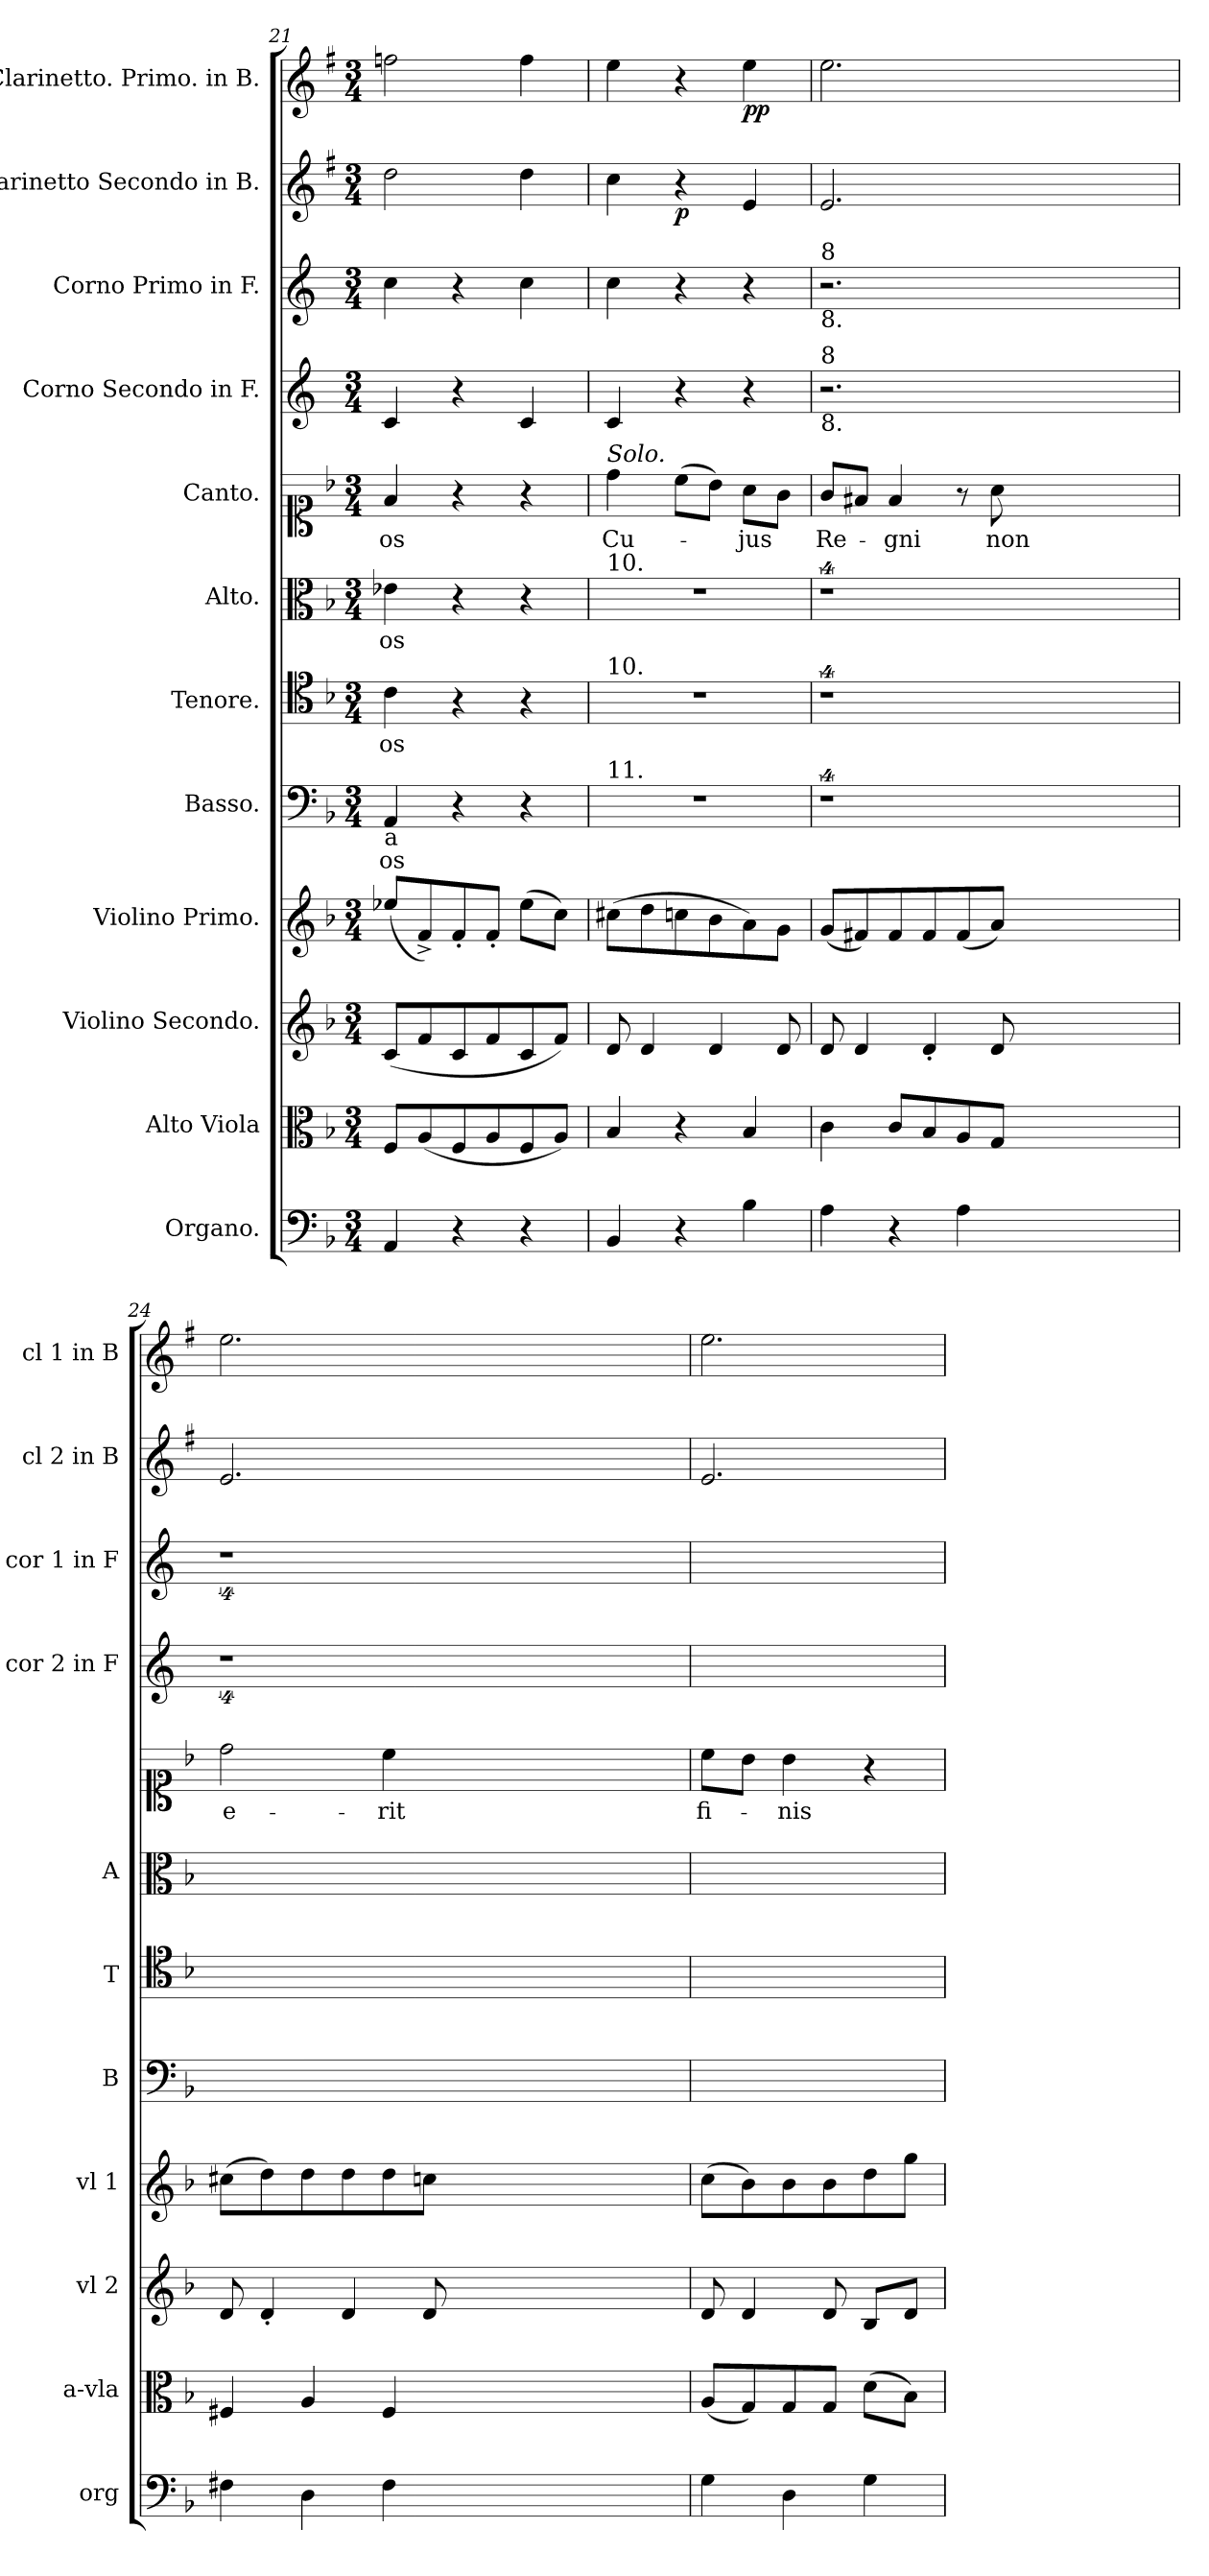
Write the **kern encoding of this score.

**kern	**kern	**kern	**kern	**kern	**text	**kern	**text	**kern	**text	**kern	**text	**kern	**kern	**kern	**dynam	**kern	**dynam
*part12	*part11	*part10	*part9	*part8	*part8	*part7	*part7	*part6	*part6	*part5	*part5	*part4	*part3	*part2	*part2	*part1	*part1
*staff12	*staff11	*staff10	*staff9	*staff8	*staff8	*staff7	*staff7	*staff6	*staff6	*staff5	*staff5	*staff4	*staff3	*staff2	*staff2	*staff1	*staff1
*I"Organo.	*I"Alto Viola	*I"Violino Secondo.	*I"Violino Primo.	*I"Basso.	*	*I"Tenore.	*	*I"Alto.	*	*I"Canto.	*	*I"Corno Secondo in F.	*I"Corno Primo in F.	*I"Clarinetto Secondo in B.	*	*I"Clarinetto. Primo. in B.	*
*I'org	*I'a-vla	*I'vl 2	*I'vl 1	*I'B	*	*I'T	*	*I'A	*	*	*	*I'cor 2 in F	*I'cor 1 in F	*I'cl 2 in B	*	*I'cl 1 in B	*
*clefF4	*clefC3	*clefG2	*clefG2	*clefF4	*	*clefC4	*	*clefC3	*	*clefC1	*	*clefG2	*clefG2	*clefG2	*	*clefG2	*
*	*	*	*	*	*	*	*	*	*	*	*	*ITrd4c7	*ITrd4c7	*ITrd1c2	*	*ITrd1c2	*
*k[b-]	*k[b-]	*k[b-]	*k[b-]	*k[b-]	*	*k[b-]	*	*k[b-]	*	*k[b-]	*	*k[b-]	*k[b-]	*k[b-]	*	*k[b-]	*
*F:	*F:	*F:	*F:	*F:	*	*F:	*	*F:	*	*F:	*	*	*	*F:	*	*F:	*
*M3/4	*M3/4	*M3/4	*M3/4	*M3/4	*	*M3/4	*	*M3/4	*	*M3/4	*	*M3/4	*M3/4	*M3/4	*	*M3/4	*
=21	=21	=21	=21	=21	=21	=21	=21	=21	=21	=21	=21	=21	=21	=21	=21	=21	=21
!	!	!	!	!LO:TX:b:t=a	!	!	!	!	!	!	!	!	!	!	!	!	!
4AA/	8F/L	(8c/L	(8ee-X\L	4AA/	-os	4c\	-os	4e-X\	-os	4f/	-os	4F/	4f\	2cc\	.	2ee-X\	.
.	(8A/	8f/	8f^/)	.	.	.	.	.	.	.	.	.	.	.	.	.	.
4r	8F/	8c/	8f'/	4r	.	4r	.	4r	.	4r	.	4r	4r	.	.	.	.
.	8A/	8f/	8f'/J	.	.	.	.	.	.	.	.	.	.	.	.	.	.
4r	8F/	8c/	(8ee-\L	4r	.	4r	.	4r	.	4r	.	4F/	4f\	4cc\	.	4ee-\	.
.	8A/J)	8f/J)	8cc\J)	.	.	.	.	.	.	.	.	.	.	.	.	.	.
=22	=22	=22	=22	=22	=22	=22	=22	=22	=22	=22	=22	=22	=22	=22	=22	=22	=22
!	!	!	!	!	!	!	!	!	!	!LO:TX:a:i:t=Solo.	!	!	!	!	!	!	!
!	!	!	!	!	!	!	!	!LO:TX:a:t=10.	!	!	!	!	!	!	!	!	!
!	!	!	!	!	!	!LO:TX:a:t=10.	!	!	!	!	!	!	!	!	!	!	!
!	!	!	!	!LO:TX:a:t=11.	!	!	!	!	!	!	!	!	!	!	!	!	!
4BB-/	4B-/	8d/	(8cc#X\L	2.r	.	2.r	.	2.r	.	4dd\	Cu-	4F/	4f\	4b-\	.	4dd\	.
.	.	4d/	8dd\	.	.	.	.	.	.	.	.	.	.	.	.	.	.
4r	4r	.	8ccn\	.	.	.	.	.	.	(8cc\L	.	4r	4r	4r	p	4r	.
.	.	4d/	8b-\	.	.	.	.	.	.	8b-\J)	.	.	.	.	.	.	.
4B-\	4B-/	.	8a\)	.	.	.	.	.	.	8a\L	-jus	4r	4r	4d/	.	4dd\	pp
.	.	8d/	8g\J	.	.	.	.	.	.	8g\J	.	.	.	.	.	.	.
=23	=23	=23	=23	=23	=23	=23	=23	=23	=23	=23	=23	=23	=23	=23	=23	=23	=23
!	!	!	!	!	!	!	!	!	!	!	!	!	!LO:TX:a:t=8	!	!	!	!
!	!	!	!	!	!	!	!	!	!	!	!	!	!LO:TX:b:t=8.	!	!	!	!
!	!	!	!	!	!	!	!	!	!	!	!	!LO:TX:a:t=8	!	!	!	!	!
!	!	!	!	!	!	!	!	!	!	!	!	!LO:TX:b:t=8.	!	!	!	!	!
4A\	4c\	8d/	(8g/L	4%9r	.	4%9r	.	4%9r	.	8g/L	Re-	2.r	2.r	2.d/	.	2.dd\	.
.	.	4d/	8f#X/)	.	.	.	.	.	.	8f#X/J	.	.	.	.	.	.	.
4r	8c/L	.	8f#/	.	.	.	.	.	.	4f#/	-gni	.	.	.	.	.	.
.	8B-/	4d'/	8f#/	.	.	.	.	.	.	.	.	.	.	.	.	.	.
4A\	8A/	.	(8f#/	.	.	.	.	.	.	8r	.	.	.	.	.	.	.
.	8G/J	8d/	8a/J)	.	.	.	.	.	.	8a\	non	.	.	.	.	.	.
1.ryy	1.ryy	1.ryy	1.ryy	.	.	.	.	.	.	1.ryy	.	1.ryy	1.ryy	1.ryy	.	1.ryy	.
=24	=24	=24	=24	=24	=24	=24	=24	=24	=24	=24	=24	=24	=24	=24	=24	=24	=24
4F#X\	4F#X/	8d/	(8cc#X\L	0ryy	.	0ryy	.	0ryy	.	2dd\	e-	4%9r	4%9r	2.d/	.	2.dd\	.
.	.	4d'/	8dd\)	.	.	.	.	.	.	.	.	.	.	.	.	.	.
4D\	4A/	.	8dd\	.	.	.	.	.	.	.	.	.	.	.	.	.	.
.	.	4d/	8dd\	.	.	.	.	.	.	.	.	.	.	.	.	.	.
4F#\	4F#/	.	8dd\	.	.	.	.	.	.	4cc\	-rit	.	.	.	.	.	.
.	.	8d/	8ccn\J	.	.	.	.	.	.	.	.	.	.	.	.	.	.
1.ryy	1.ryy	1.ryy	1.ryy	.	.	.	.	.	.	1.ryy	.	.	.	1.ryy	.	1.ryy	.
.	.	.	.	4ryy	.	4ryy	.	4ryy	.	.	.	.	.	.	.	.	.
=25	=25	=25	=25	=25	=25	=25	=25	=25	=25	=25	=25	=25	=25	=25	=25	=25	=25
4G\	(8A/L	8d/	(8cc\L	2.ryy	.	2.ryy	.	2.ryy	.	8cc\L	fi-	2.ryy	2.ryy	2.d/	.	2.dd\	.
.	8G/)	4d/	8b-\)	.	.	.	.	.	.	8b-\J	.	.	.	.	.	.	.
4D\	8G/	.	8b-\	.	.	.	.	.	.	4b-\	-nis	.	.	.	.	.	.
.	8G/J	8d/	8b-\	.	.	.	.	.	.	.	.	.	.	.	.	.	.
4G\	(8d\L	8B-/L	8dd\	.	.	.	.	.	.	4r	.	.	.	.	.	.	.
.	8B-\J)	8d/J	8gg\J	.	.	.	.	.	.	.	.	.	.	.	.	.	.
=	=	=	=	=	=	=	=	=	=	=	=	=	=	=	=	=	=
*-	*-	*-	*-	*-	*-	*-	*-	*-	*-	*-	*-	*-	*-	*-	*-	*-	*-
